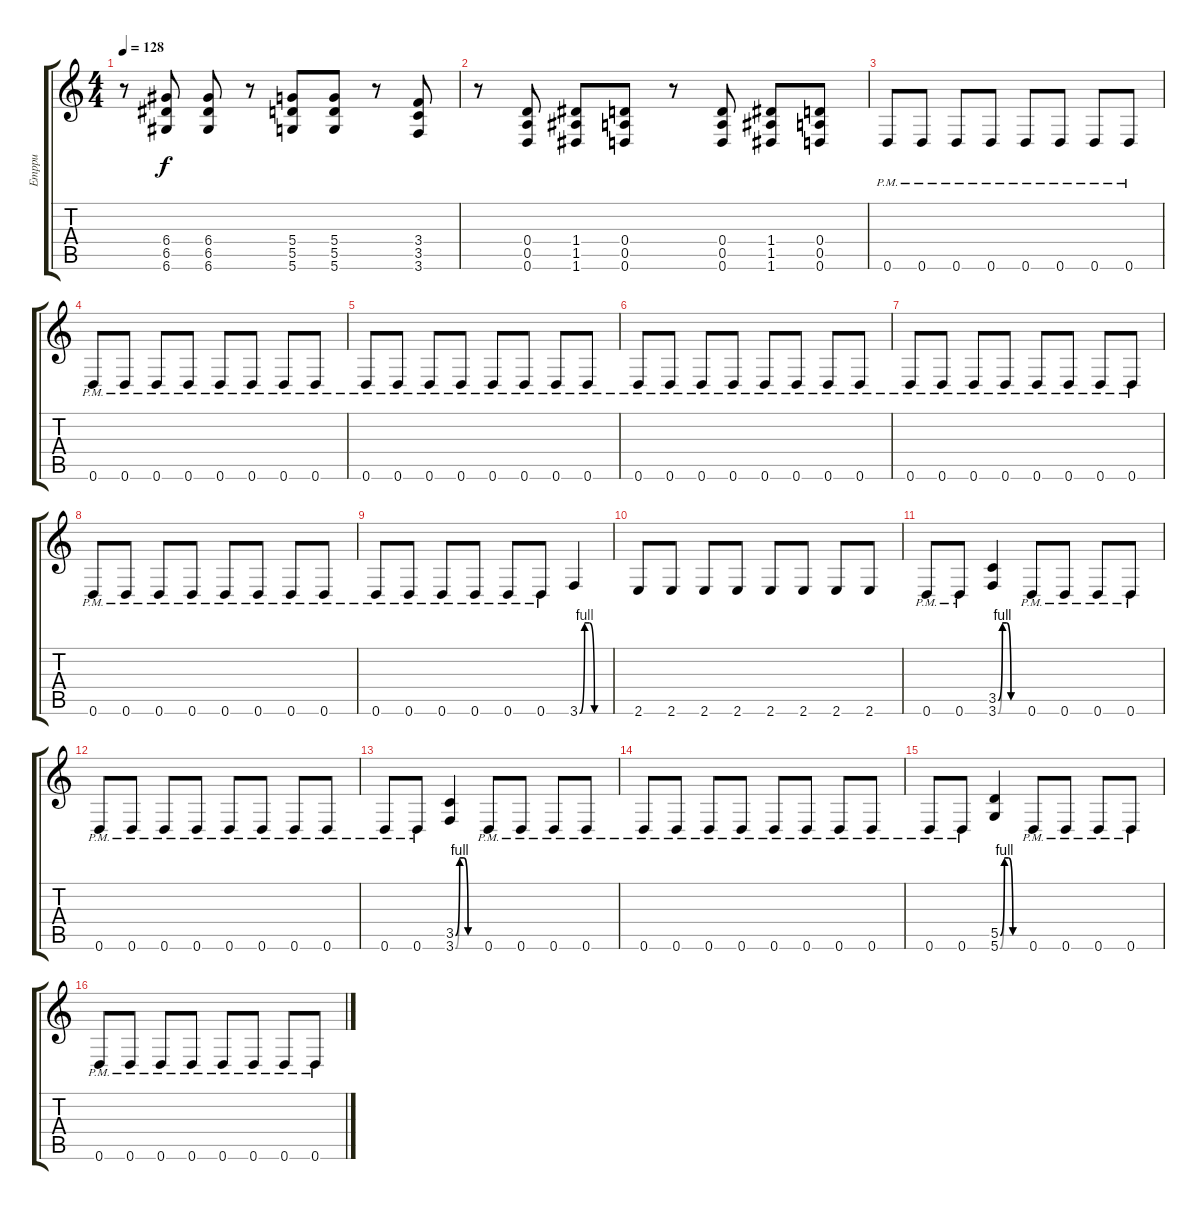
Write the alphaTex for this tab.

\track ("Emppu" "Emppu") {instrument distortionguitar}
\staff {score tabs}
\tuning (E4 B3 G3 D3 A2 D2) {hide}
\ts (4 4)
\tempo 128
\clef g2
\ks c
r.8{dy f} (6.4 6.5 6.6).8 (6.4 6.5 6.6).8 r.8 (5.4 5.5 5.6).8 (5.4 5.5 5.6).8 r.8 (3.4 3.5 3.6).8 |
r.8 (0.4 0.5 0.6).8 (1.4 1.5 1.6).8 (0.4 0.5 0.6).8 r.8 (0.4 0.5 0.6).8 (1.4 1.5 1.6).8 (0.4 0.5 0.6).8 |
0.6{pm}.8 0.6{pm}.8 0.6{pm}.8 0.6{pm}.8 0.6{pm}.8 0.6{pm}.8 0.6{pm}.8 0.6{pm}.8 |
0.6{pm}.8 0.6{pm}.8 0.6{pm}.8 0.6{pm}.8 0.6{pm}.8 0.6{pm}.8 0.6{pm}.8 0.6{pm}.8 |
0.6{pm}.8 0.6{pm}.8 0.6{pm}.8 0.6{pm}.8 0.6{pm}.8 0.6{pm}.8 0.6{pm}.8 0.6{pm}.8 |
0.6{pm}.8 0.6{pm}.8 0.6{pm}.8 0.6{pm}.8 0.6{pm}.8 0.6{pm}.8 0.6{pm}.8 0.6{pm}.8 |
0.6{pm}.8 0.6{pm}.8 0.6{pm}.8 0.6{pm}.8 0.6{pm}.8 0.6{pm}.8 0.6{pm}.8 0.6{pm}.8 |
0.6{pm}.8 0.6{pm}.8 0.6{pm}.8 0.6{pm}.8 0.6{pm}.8 0.6{pm}.8 0.6{pm}.8 0.6{pm}.8 |
0.6{pm}.8 0.6{pm}.8 0.6{pm}.8 0.6{pm}.8 0.6{pm}.8 0.6{pm}.8 3.6{be (custom 0 0 10 4 20 4 30 0 60 0)}.4 |
2.6.8 2.6.8 2.6.8 2.6.8 2.6.8 2.6.8 2.6.8 2.6.8 |
0.6{pm}.8 0.6{pm}.8 (3.5{be (custom 0 0 10 4 20 4 30 0 60 0)} 3.6{be (custom 0 0 10 4 20 4 30 0 60 0)}).4 0.6{pm}.8 0.6{pm}.8 0.6{pm}.8 0.6{pm}.8 |
0.6{pm}.8 0.6{pm}.8 0.6{pm}.8 0.6{pm}.8 0.6{pm}.8 0.6{pm}.8 0.6{pm}.8 0.6{pm}.8 |
0.6{pm}.8 0.6{pm}.8 (3.5{be (custom 0 0 10 4 20 4 30 0 60 0)} 3.6{be (custom 0 0 10 4 20 4 30 0 60 0)}).4 0.6{pm}.8 0.6{pm}.8 0.6{pm}.8 0.6{pm}.8 |
0.6{pm}.8 0.6{pm}.8 0.6{pm}.8 0.6{pm}.8 0.6{pm}.8 0.6{pm}.8 0.6{pm}.8 0.6{pm}.8 |
0.6{pm}.8 0.6{pm}.8 (5.5{be (custom 0 0 10 4 20 4 30 0 60 0)} 5.6{be (custom 0 0 10 4 20 4 30 0 60 0)}).4 0.6{pm}.8 0.6{pm}.8 0.6{pm}.8 0.6{pm}.8 |
0.6{pm}.8 0.6{pm}.8 0.6{pm}.8 0.6{pm}.8 0.6{pm}.8 0.6{pm}.8 0.6{pm}.8 0.6{pm}.8
